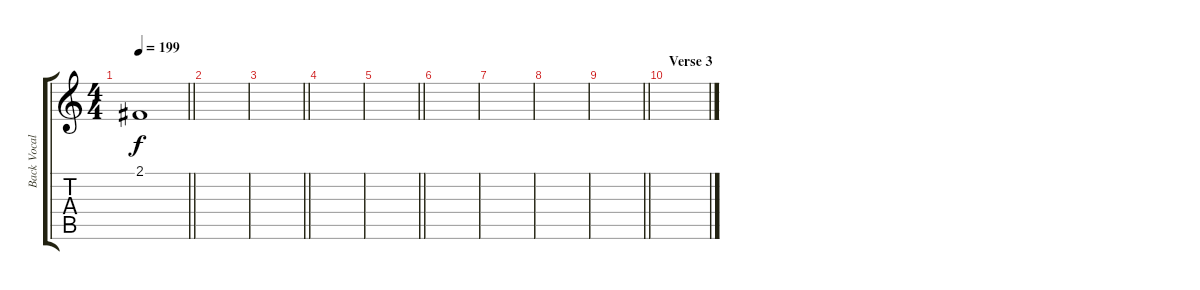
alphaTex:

\track ("Back Vocals" "Back Vocal") {instrument altosax}
\staff {score tabs}
\tuning (E4 B3 G3 D3 A2 E2) {hide}
\ts (4 4)
\tempo 199
\clef g2
\barLineRight lightlight
\ks c
2.1{t}.1{dy f} |
|
\barLineRight lightlight
|
|
\barLineRight lightlight
|
|
|
|
\barLineRight lightlight
|
\section ("" "Verse 3")
